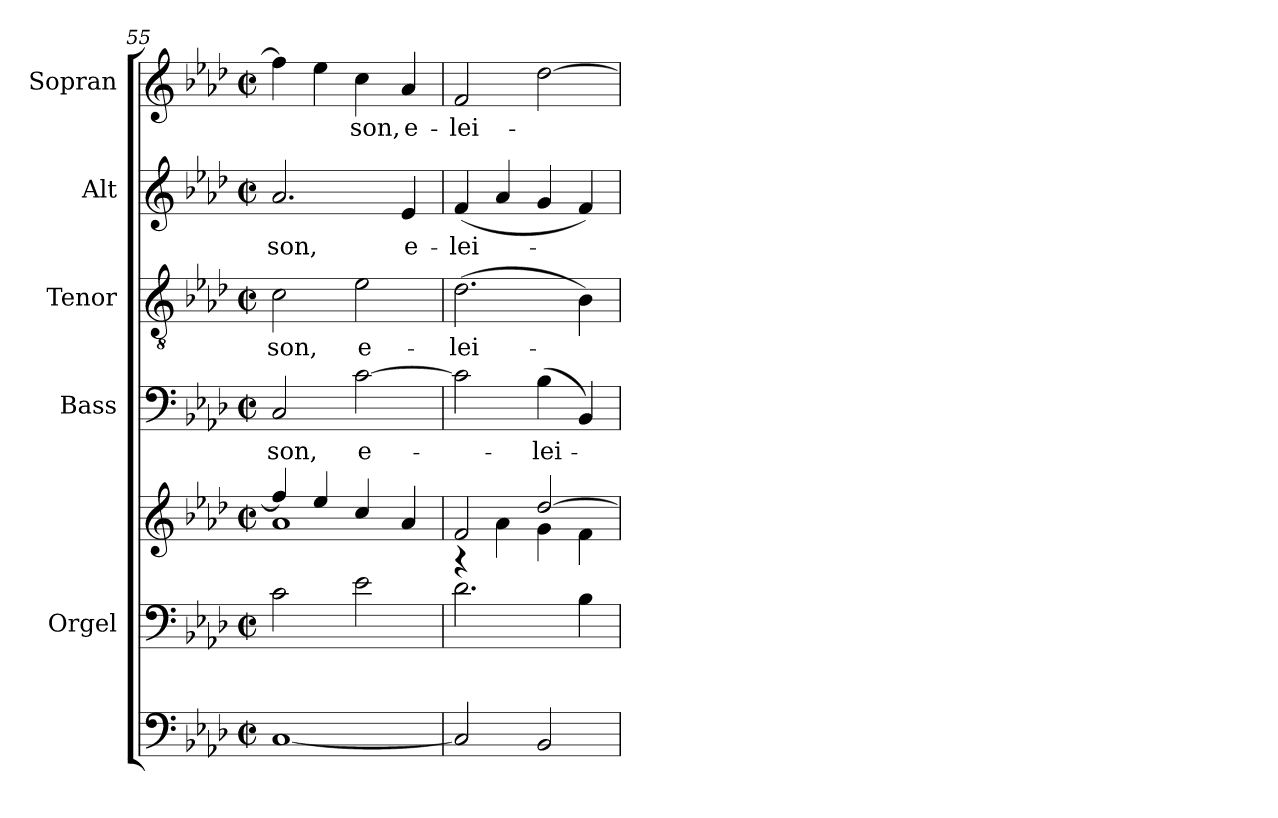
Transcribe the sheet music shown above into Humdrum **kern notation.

**kern	**kern	**kern	**kern	**text	**kern	**text	**kern	**text	**kern	**text
*part6	*part5	*part5	*part4	*part4	*part3	*part3	*part2	*part2	*part1	*part1
*staff7	*staff6	*staff5	*staff4	*staff4	*staff3	*staff3	*staff2	*staff2	*staff1	*staff1
*	*I"Orgel	*	*I"Bass	*	*I"Tenor	*	*I"Alt	*	*I"Sopran	*
*	*I'Org.	*	*I'B	*	*I'T	*	*I'A	*	*I'S	*
*clefF4	*clefF4	*clefG2	*clefF4	*	*clefGv2	*	*clefG2	*	*clefG2	*
*ITrd7c12	*	*	*	*	*	*	*	*	*	*
*k[b-e-a-d-]	*k[b-e-a-d-]	*k[b-e-a-d-]	*k[b-e-a-d-]	*	*k[b-e-a-d-]	*	*k[b-e-a-d-]	*	*k[b-e-a-d-]	*
*A-:	*A-:	*A-:	*A-:	*	*A-:	*	*A-:	*	*A-:	*
*M2/2	*M2/2	*M2/2	*M2/2	*	*M2/2	*	*M2/2	*	*M2/2	*
*met(c|)	*met(c|)	*met(c|)	*met(c|)	*	*met(c|)	*	*met(c|)	*	*met(c|)	*
=55	=55	=55	=55	=55	=55	=55	=55	=55	=55	=55
*	*	*^	*	*	*	*	*	*	*	*
!	!	!	!	!	!LO:LY:b	!	!LO:LY:b	!	!LO:LY:b	!	!
[1CC	2c\	4ff/]	1a-	2C/	-son,	2c\	-son,	2.a-/	-son,	4ff\]	.
.	.	4ee-/	.	.	.	.	.	.	.	4ee-\	.
!	!	!	!	!	!LO:LY:b	!	!LO:LY:b	!	!	!	!LO:LY:b
.	2e-\	4cc/	.	[2c\	e-	2e-\	e-	.	.	4cc\	-son,
!	!	!	!	!	!	!	!	!	!LO:LY:b	!	!LO:LY:b
.	.	4a-/	.	.	.	.	.	4e-/	e-	4a-/	e-
=56	=56	=56	=56	=56	=56	=56	=56	=56	=56	=56	=56
!	!	!	!	!	!	!	!LO:LY:b	!	!LO:LY:b	!	!LO:LY:b
2CC/]	2.d-\	2f/	4rA	2c\]	.	(>2.d-\	-lei-	(<4f/	-lei-	2f/	-lei-
.	.	.	4a-\	.	.	.	.	4a-/	.	.	.
!	!	!	!	!	!LO:LY:b	!	!	!	!	!	!
2BBB-/	.	[>2dd-/	4g\	(>4B-\	-lei-	.	.	4g/	.	[2dd-\	.
.	4B-\	.	4f\	4BB-/)	.	4B-\)	.	4f/)	.	.	.
*	*	*v	*v	*	*	*	*	*	*	*	*
=	=	=	=	=	=	=	=	=	=	=
*-	*-	*-	*-	*-	*-	*-	*-	*-	*-	*-
